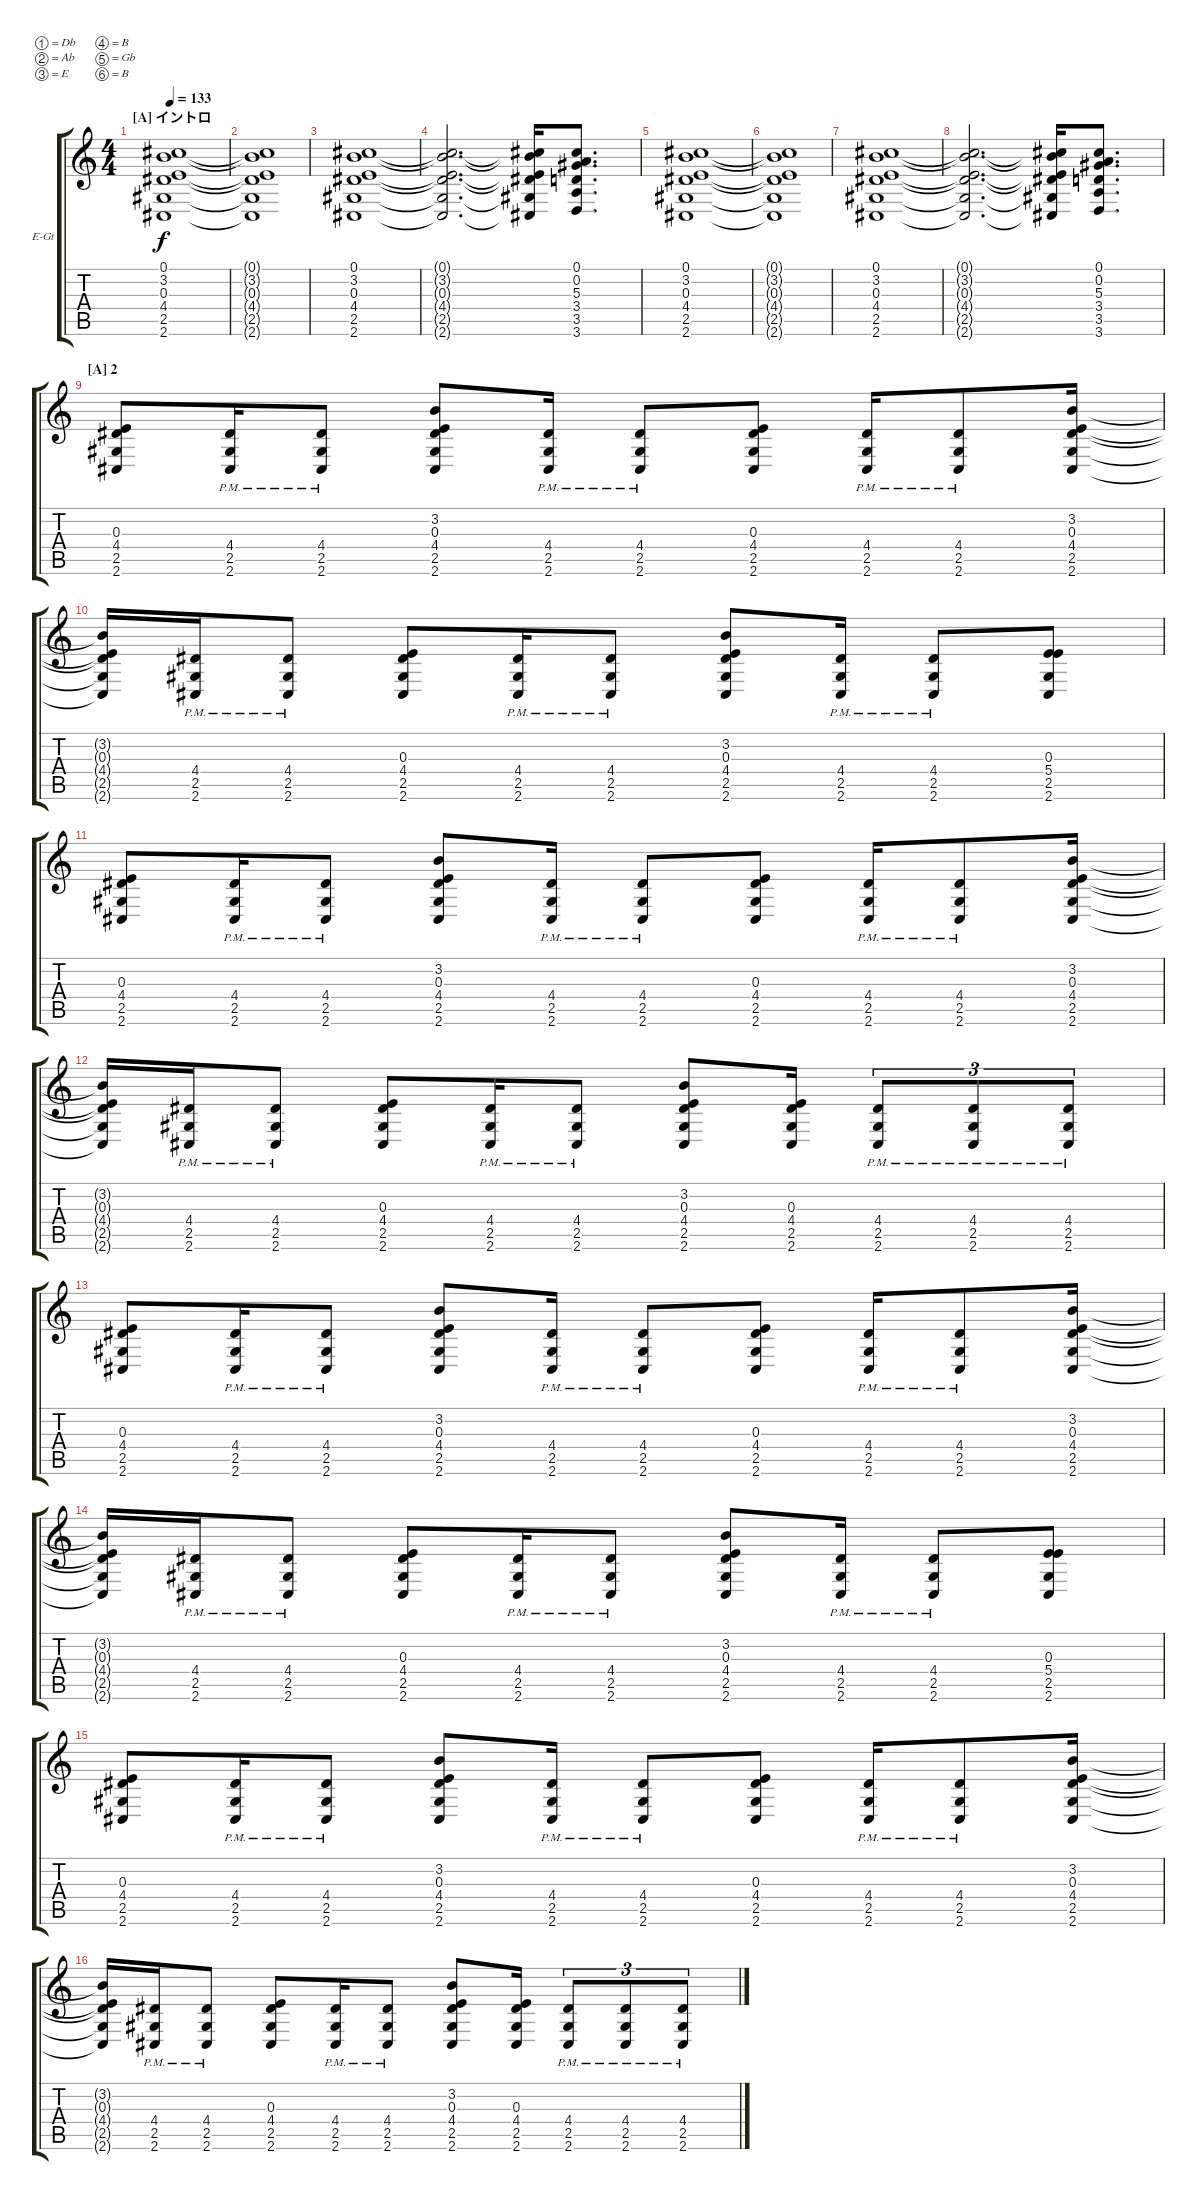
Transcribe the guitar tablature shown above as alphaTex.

\bracketExtendMode groupsimilarinstruments
\firstSystemTrackNameOrientation horizontal
\otherSystemsTrackNameOrientation horizontal
\track ("Guitar II" "E-Gt") {instrument overdrivenguitar}
\staff {score tabs}
\tuning (Db4 Ab3 E3 B2 Gb2 B1)
\ts (4 4)
\beaming (8 2 2 2 2)
\section ("A" "イントロ")
\tempo 133
\clef g2
\ks c
(0.1 3.2 0.3 4.4 2.5 2.6).1{dy f instrument overdrivenguitar} |
(0.1{t} 3.2{t} 0.3{t} 4.4{t} 2.5{t} 2.6{t}).1 |
(0.1 3.2 0.3 4.4 2.5 2.6).1 |
(0.1{t} 3.2{t} 0.3{t} 4.4{t} 2.5{t} 2.6{t}).2{d} (0.1{t} 3.2{t} 0.3{t} 4.4{t} 2.5{t} 2.6{t}).16 (0.1 0.2 5.3 3.4 3.5 3.6).8{d} |
(0.1 3.2 0.3 4.4 2.5 2.6).1 |
(0.1{t} 3.2{t} 0.3{t} 4.4{t} 2.5{t} 2.6{t}).1 |
(0.1 3.2 0.3 4.4 2.5 2.6).1 |
(0.1{t} 3.2{t} 0.3{t} 4.4{t} 2.5{t} 2.6{t}).2{d} (0.1{t} 3.2{t} 0.3{t} 4.4{t} 2.5{t} 2.6{t}).16 (0.1 0.2 5.3 3.4 3.5 3.6).8{d} |
\section ("A" "2")
(0.3 4.4 2.5 2.6).8 (4.4{pm} 2.5{pm} 2.6{pm}).16 (4.4{pm} 2.5{pm} 2.6{pm}).8 (3.2 0.3 4.4 2.5 2.6).8 (4.4{pm} 2.5{pm} 2.6{pm}).16 (4.4{pm} 2.5{pm} 2.6{pm}).8 (0.3 4.4 2.5 2.6).8 (4.4{pm} 2.5{pm} 2.6{pm}).16 (4.4{pm} 2.5{pm} 2.6{pm}).8 (3.2 0.3 4.4 2.5 2.6).16 |
(3.2{t} 0.3{t} 4.4{t} 2.5{t} 2.6{t}).16 (4.4{pm} 2.5{pm} 2.6{pm}).16 (4.4{pm} 2.5{pm} 2.6{pm}).8 (0.3 4.4 2.5 2.6).8 (4.4{pm} 2.5{pm} 2.6{pm}).16 (4.4{pm} 2.5{pm} 2.6{pm}).8 (3.2 0.3 4.4 2.5 2.6).8 (4.4{pm} 2.5{pm} 2.6{pm}).16 (4.4{pm} 2.5{pm} 2.6{pm}).8 (0.3 5.4 2.5 2.6).8 |
(0.3 4.4 2.5 2.6).8 (4.4{pm} 2.5{pm} 2.6{pm}).16 (4.4{pm} 2.5{pm} 2.6{pm}).8 (3.2 0.3 4.4 2.5 2.6).8 (4.4{pm} 2.5{pm} 2.6{pm}).16 (4.4{pm} 2.5{pm} 2.6{pm}).8 (0.3 4.4 2.5 2.6).8 (4.4{pm} 2.5{pm} 2.6{pm}).16 (4.4{pm} 2.5{pm} 2.6{pm}).8 (3.2 0.3 4.4 2.5 2.6).16 |
(3.2{t} 0.3{t} 4.4{t} 2.5{t} 2.6{t}).16 (4.4{pm} 2.5{pm} 2.6{pm}).16 (4.4{pm} 2.5{pm} 2.6{pm}).8 (0.3 4.4 2.5 2.6).8 (4.4{pm} 2.5{pm} 2.6{pm}).16 (4.4{pm} 2.5{pm} 2.6{pm}).8 (3.2 0.3 4.4 2.5 2.6).8 (0.3 4.4 2.5 2.6).16 (4.4{pm} 2.5{pm} 2.6{pm}).8{tu (3 2)} (4.4{pm} 2.5{pm} 2.6{pm}).8{tu (3 2)} (4.4{pm} 2.5{pm} 2.6{pm}).8{tu (3 2)} |
(0.3 4.4 2.5 2.6).8 (4.4{pm} 2.5{pm} 2.6{pm}).16 (4.4{pm} 2.5{pm} 2.6{pm}).8 (3.2 0.3 4.4 2.5 2.6).8 (4.4{pm} 2.5{pm} 2.6{pm}).16 (4.4{pm} 2.5{pm} 2.6{pm}).8 (0.3 4.4 2.5 2.6).8 (4.4{pm} 2.5{pm} 2.6{pm}).16 (4.4{pm} 2.5{pm} 2.6{pm}).8 (3.2 0.3 4.4 2.5 2.6).16 |
(3.2{t} 0.3{t} 4.4{t} 2.5{t} 2.6{t}).16 (4.4{pm} 2.5{pm} 2.6{pm}).16 (4.4{pm} 2.5{pm} 2.6{pm}).8 (0.3 4.4 2.5 2.6).8 (4.4{pm} 2.5{pm} 2.6{pm}).16 (4.4{pm} 2.5{pm} 2.6{pm}).8 (3.2 0.3 4.4 2.5 2.6).8 (4.4{pm} 2.5{pm} 2.6{pm}).16 (4.4{pm} 2.5{pm} 2.6{pm}).8 (0.3 5.4 2.5 2.6).8 |
(0.3 4.4 2.5 2.6).8 (4.4{pm} 2.5{pm} 2.6{pm}).16 (4.4{pm} 2.5{pm} 2.6{pm}).8 (3.2 0.3 4.4 2.5 2.6).8 (4.4{pm} 2.5{pm} 2.6{pm}).16 (4.4{pm} 2.5{pm} 2.6{pm}).8 (0.3 4.4 2.5 2.6).8 (4.4{pm} 2.5{pm} 2.6{pm}).16 (4.4{pm} 2.5{pm} 2.6{pm}).8 (3.2 0.3 4.4 2.5 2.6).16 |
(3.2{t} 0.3{t} 4.4{t} 2.5{t} 2.6{t}).16 (4.4{pm} 2.5{pm} 2.6{pm}).16 (4.4{pm} 2.5{pm} 2.6{pm}).8 (0.3 4.4 2.5 2.6).8 (4.4{pm} 2.5{pm} 2.6{pm}).16 (4.4{pm} 2.5{pm} 2.6{pm}).8 (3.2 0.3 4.4 2.5 2.6).8 (0.3 4.4 2.5 2.6).16 (4.4{pm} 2.5{pm} 2.6{pm}).8{tu (3 2)} (4.4{pm} 2.5{pm} 2.6{pm}).8{tu (3 2)} (4.4{pm} 2.5{pm} 2.6{pm}).8{tu (3 2)}
